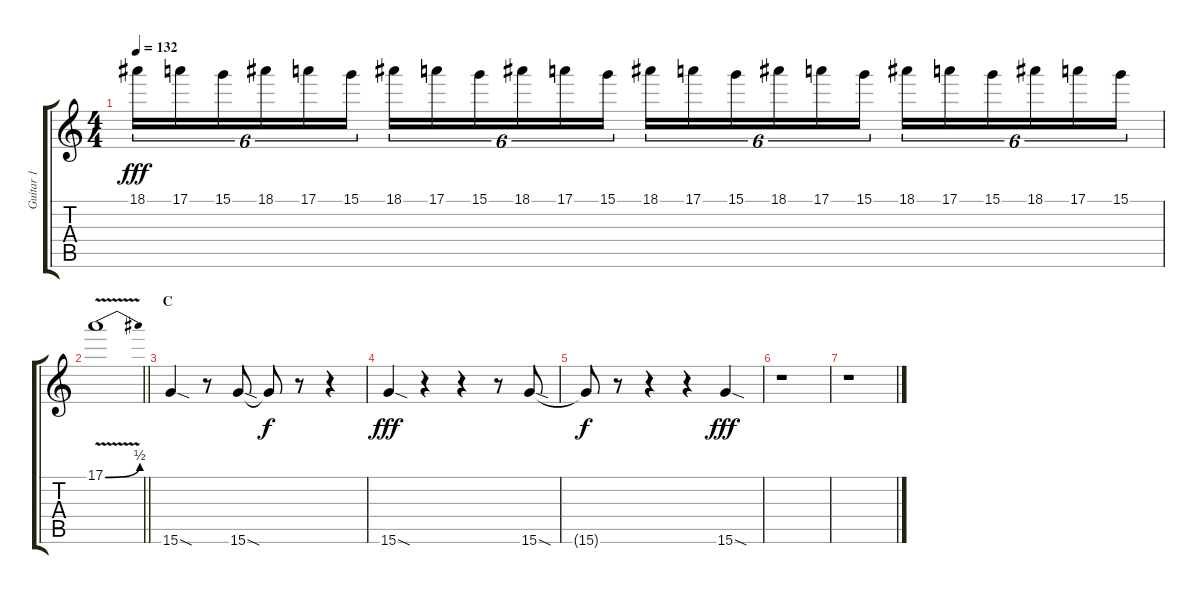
\track ("Guitar 1" "Guitar 1") {instrument distortionguitar}
\staff {score tabs}
\tuning (E4 B3 G3 D3 A2 E2) {hide}
\ts (4 4)
\tempo 132
\clef g2
\ks c
18.1.16{tu (6 4) dy fff} 17.1.16{tu (6 4)} 15.1.16{tu (6 4)} 18.1.16{tu (6 4)} 17.1.16{tu (6 4)} 15.1.16{tu (6 4)} 18.1.16{tu (6 4)} 17.1.16{tu (6 4)} 15.1.16{tu (6 4)} 18.1.16{tu (6 4)} 17.1.16{tu (6 4)} 15.1.16{tu (6 4)} 18.1.16{tu (6 4)} 17.1.16{tu (6 4)} 15.1.16{tu (6 4)} 18.1.16{tu (6 4)} 17.1.16{tu (6 4)} 15.1.16{tu (6 4)} 18.1.16{tu (6 4)} 17.1.16{tu (6 4)} 15.1.16{tu (6 4)} 18.1.16{tu (6 4)} 17.1.16{tu (6 4)} 15.1.16{tu (6 4)} |
\barLineRight lightlight
17.1{be (bend 0 0 60 2) v}.1 |
\section ("" "C")
15.6{sod}.4 r.8 15.6{sod}.8 15.6{t}.8{dy f} r.8 r.4 |
15.6{sod}.4{dy fff} r.4 r.4 r.8 15.6{sod}.8 |
15.6{t}.8{dy f} r.8 r.4 r.4 15.6{sod}.4{dy fff} |
r.1 |
r.1
